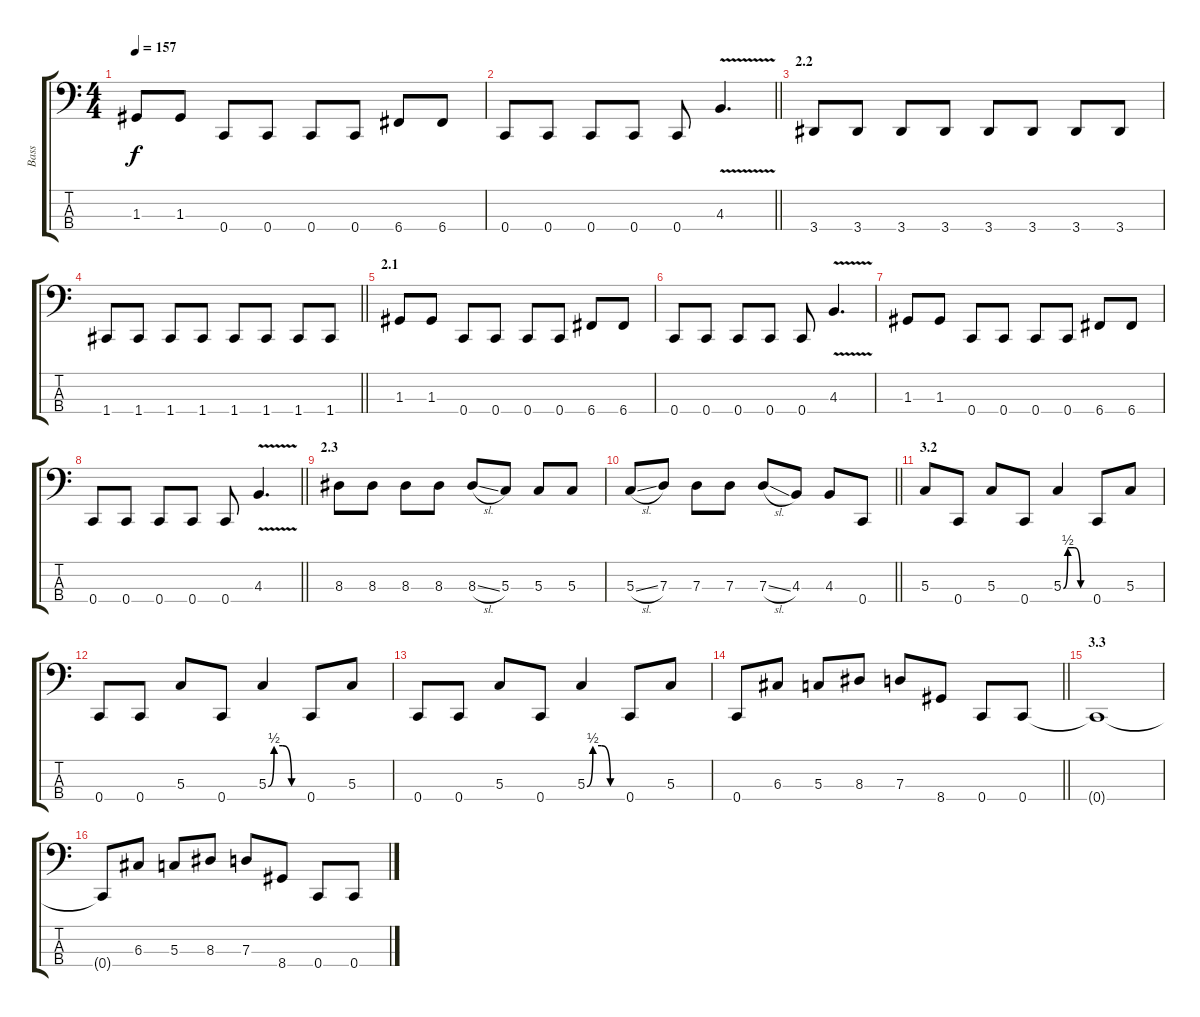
\track ("Bass" "Bass") {instrument electricbassfinger}
\staff {score tabs}
\tuning (F2 C2 G1 C1) {hide}
\ts (4 4)
\tempo 157
\clef f4
\ks c
1.3.8{dy f} 1.3.8 0.4.8 0.4.8 0.4.8 0.4.8 6.4.8 6.4.8 |
\barLineRight lightlight
0.4.8 0.4.8 0.4.8 0.4.8 0.4.8 4.3{v}.4{d} |
\section ("" "2.2")
3.4.8 3.4.8 3.4.8 3.4.8 3.4.8 3.4.8 3.4.8 3.4.8 |
\barLineRight lightlight
1.4.8 1.4.8 1.4.8 1.4.8 1.4.8 1.4.8 1.4.8 1.4.8 |
\section ("" "2.1")
1.3.8 1.3.8 0.4.8 0.4.8 0.4.8 0.4.8 6.4.8 6.4.8 |
0.4.8 0.4.8 0.4.8 0.4.8 0.4.8 4.3{v}.4{d} |
1.3.8 1.3.8 0.4.8 0.4.8 0.4.8 0.4.8 6.4.8 6.4.8 |
\barLineRight lightlight
0.4.8 0.4.8 0.4.8 0.4.8 0.4.8 4.3{v}.4{d} |
\section ("" "2.3")
8.3.8 8.3.8 8.3.8 8.3.8 8.3{sl}.8 5.3.8 5.3.8 5.3.8 |
\barLineRight lightlight
5.3{sl}.8 7.3.8 7.3.8 7.3.8 7.3{sl}.8 4.3.8 4.3.8 0.4.8 |
\section ("" "3.2")
5.3.8 0.4.8 5.3.8 0.4.8 5.3{be (custom 0 0 10 2 25 2 40 0 60 0)}.4 0.4.8 5.3.8 |
0.4.8 0.4.8 5.3.8 0.4.8 5.3{be (custom 0 0 10 2 25 2 40 0 60 0)}.4 0.4.8 5.3.8 |
0.4.8 0.4.8 5.3.8 0.4.8 5.3{be (custom 0 0 10 2 25 2 40 0 60 0)}.4 0.4.8 5.3.8 |
\barLineRight lightlight
0.4.8 6.3.8 5.3.8 8.3.8 7.3.8 8.4.8 0.4.8 0.4.8 |
\section ("" "3.3")
0.4{t}.1 |
0.4{t}.8 6.3.8 5.3.8 8.3.8 7.3.8 8.4.8 0.4.8 0.4.8
